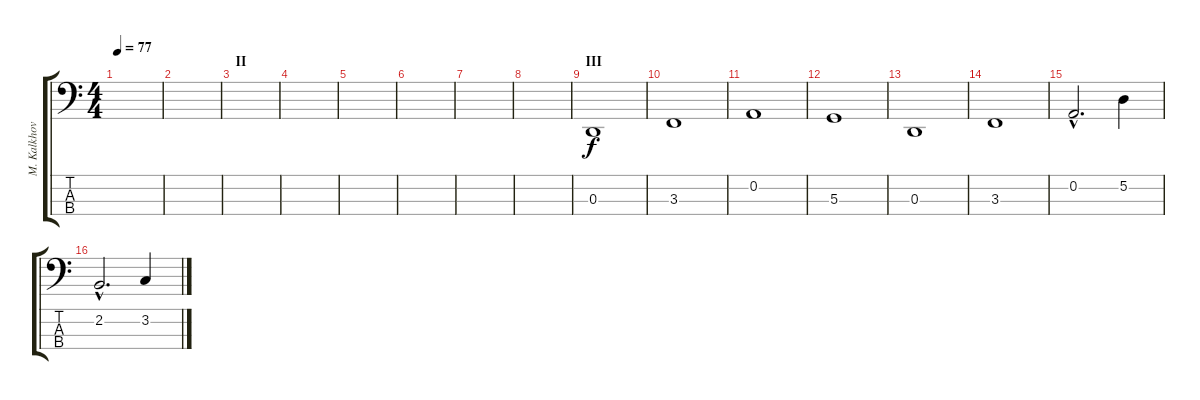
\track ("M. Kalkhoven" "M. Kalkhov") {instrument cello}
\staff {score tabs}
\tuning (E3 A2 D2 G1) {hide}
\ts (4 4)
\tempo 77
\clef f4
\ks c
|
|
\section ("" "II")
|
|
|
|
|
|
\section ("" "III")
0.3.1 |
3.3.1 |
0.2.1 |
5.3.1 |
0.3.1 |
3.3.1 |
0.2{hac}.2{d} 5.2.4 |
2.2{hac}.2{d} 3.2.4
